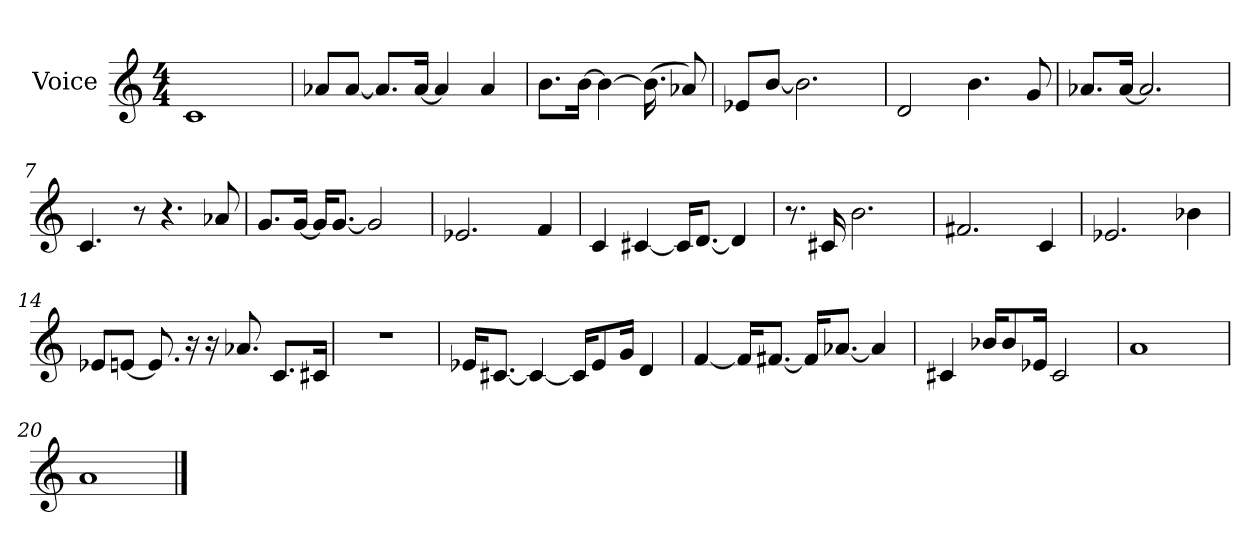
**kern
*part1
*staff1
*I"Voice
*I'Voice
*clefG2
*M4/4
=1
1c
=2
8a-X/L
[<8a-/J
8.a-/L]
[<16a-/Jk
4a-/]
4a-/
=3
8.b\L
[>16b\Jk
4b\_>
(<16.b\]
8a-X/)
=4
8e-X/L
[>8b/J
2.b\]
=5
2d/
4.b\
8g/
=6
8.a-X/L
[<16a-/Jk
2.a-/]
=7
4.c/
8r
4.r
8a-X/
=8
8.g/L
[<16g/Jk
16g/KL]
[<8.g/J
2g/]
!!LO:LB:g=z
=9
2.e-X/
4f/
=10
4c/
[<4c#X/
16c#/KL]
[<8.d/J
4d/]
=11
8.r
16c#X/
2.b\
=12
2.f#X/
4c/
=13
2.e-X/
4b-X\
=14
8e-X/L
[<8en/J
8.e/]
16ra
16ra
8.a-X/
8.c/L
16c#X/Jk
=15
1rdd
=16
16e-X/KL
[<8.c#X/J
4c#/_<
16c#/KL]
8e-/
16g/Jk
4d/
!!LO:LB:g=z
=17
[<4f/
16f/KL]
[<8.f#X/J
16f#/KL]
[<8.a-X/J
4a-/]
=18
4c#X/
16b-X/KL
8b-/
16e-X/Jk
2c#/
=19
1a
=20
1a
==
*-
